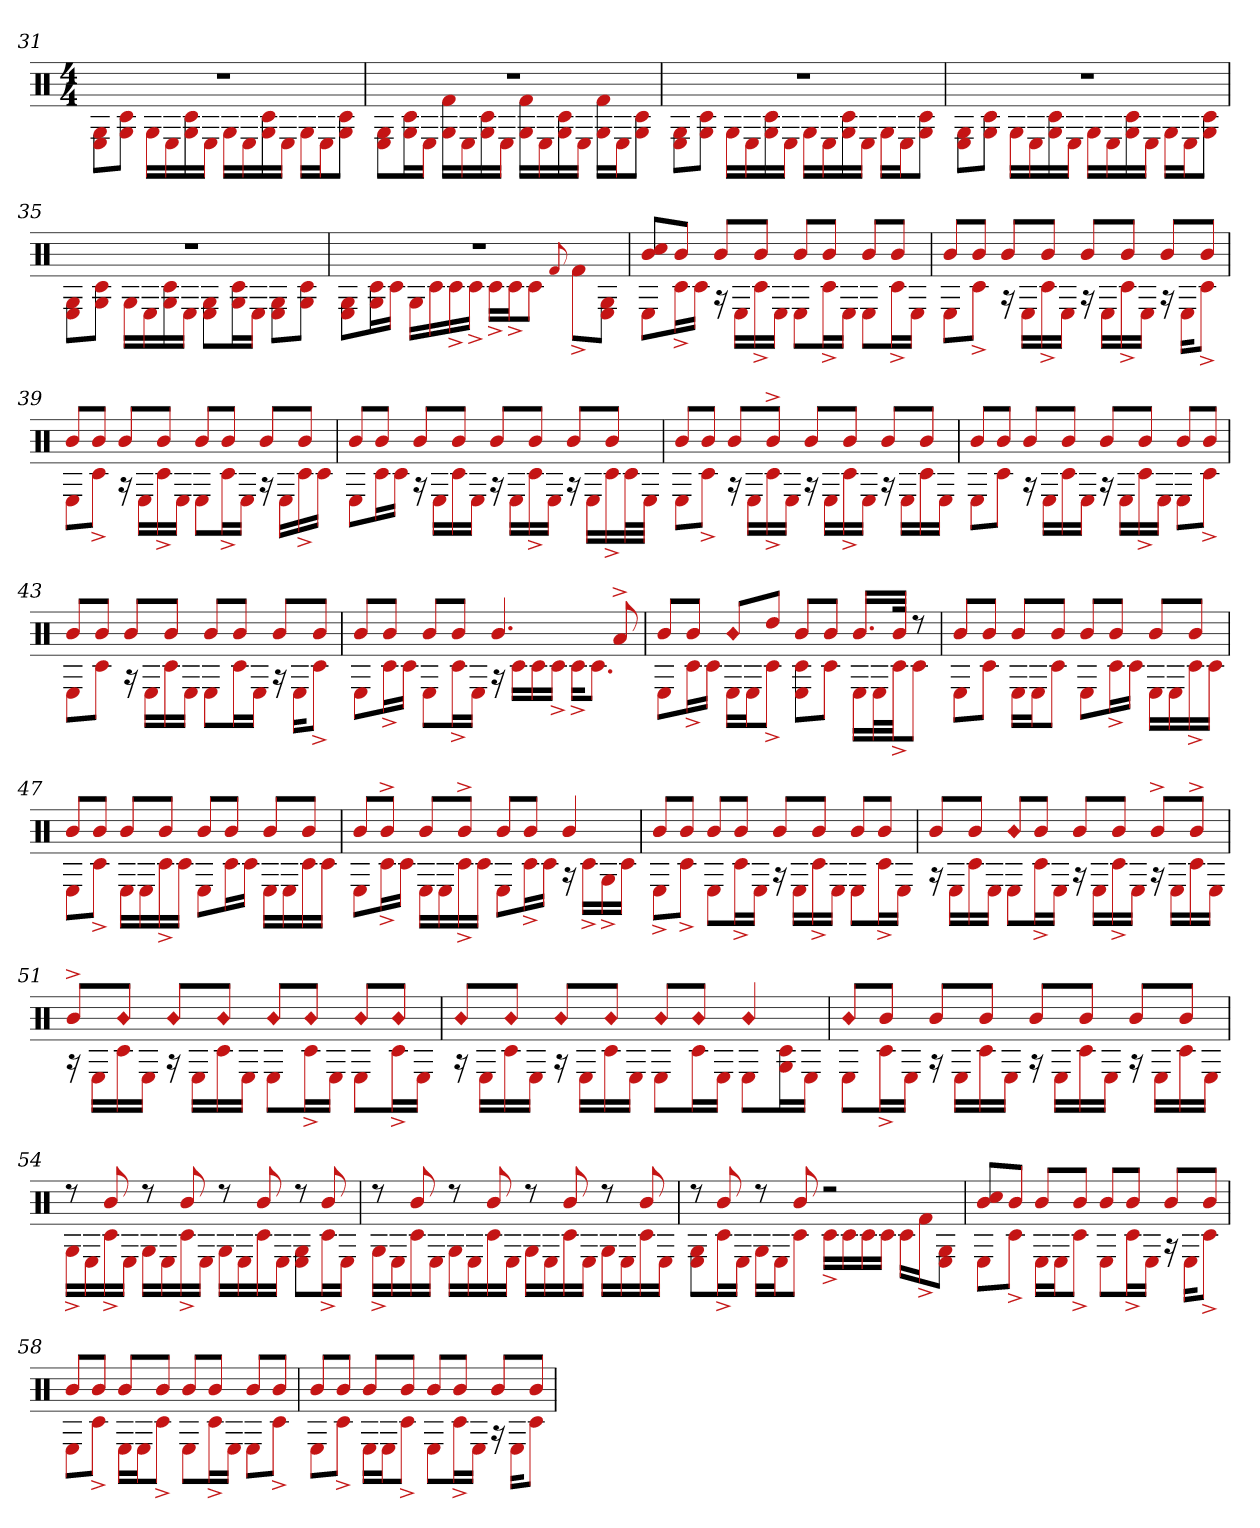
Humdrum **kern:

**kern
*part1
*staff1
*clefX
*k[]
*M4/4
=31
*^
1r	8E 8GL
.	8c# 8GJ
.	16GLL
.	16E
.	16c# 16G
.	16EJJ
.	16GLL
.	16E
.	16c# 16G
.	16EJJ
.	16GLL
.	16EJ
.	8c# 8GJ
=32	=32
1r	8E 8GL
.	16G 16c#L
.	16EJJ
.	16f# 16GLL
.	16E
.	16c# 16G
.	16EJJ
.	16G 16f#LL
.	16E
.	16G 16c#
.	16EJJ
.	16f# 16GLL
.	16EJ
.	8c# 8GJ
=33	=33
1r	8E 8GL
.	8c# 8GJ
.	16GLL
.	16E
.	16c# 16G
.	16EJJ
.	16GLL
.	16E
.	16c# 16G
.	16EJJ
.	16GLL
.	16EJ
.	8c# 8GJ
=34	=34
1r	8E 8GL
.	8c# 8GJ
.	16GLL
.	16E
.	16c# 16G
.	16EJJ
.	16GLL
.	16E
.	16G 16c#
.	16EJJ
.	16GLL
.	16EJ
.	8c# 8GJ
=35	=35
1r	8G 8EL
.	8G 8c#J
.	16GLL
.	16E
.	16c# 16G
.	16EJJ
.	8G 8EL
.	16G 16c#L
.	16EJJ
.	8G 8EL
.	8G 8c#J
=36	=36
1r	8G 8EL
.	16c# 16GL
.	16c#JJ
.	16GLL
.	16c#
.	16c#^
.	16c#^JJ
.	16c#^LL
.	16c#^J
.	8c#J
.	8qqf#
.	8f#^L
.	8G 8EJ
=37	=37
8cc# 8bL	8EL
8bJ	16c#^L
.	16c#JJ
8bL	16r
.	16ELL
8bJ	16c#^
.	16EJJ
8bL	8EL
8bJ	16c#^L
.	16EJJ
8bL	8EL
8bJ	16c#^L
.	16EJJ
=38	=38
8bL	8EL
8bJ	8c#^J
8bL	16r
.	16ELL
8bJ	16c#^
.	16EJJ
8bL	16r
.	16ELL
8bJ	16c#^
.	16EJJ
8bL	16r
.	16EKL
8bJ	8c#^J
=39	=39
8bL	8EL
8bJ	8c#^J
8bL	16r
.	16ELL
8bJ	16c#^
.	16EJJ
8bL	8EL
8bJ	16c#^L
.	16EJJ
8bL	16r
.	16ELL
8bJ	16c#^
.	16c#JJ
=40	=40
8bL	8EL
8bJ	16c#L
.	16c#JJ
8bL	16r
.	16ELL
8bJ	16c#
.	16EJJ
8bL	16r
.	16ELL
8bJ	16c#^
.	16EJJ
8bL	16r
.	16ELL
8bJ	16c#^
.	32c#L
.	32EJJJ
=41	=41
8bL	8EL
8bJ	8c#^J
8bL	16r
.	16ELL
8b^J	16c#^
.	16EJJ
8bL	16r
.	16ELL
8bJ	16c#^
.	16EJJ
8bL	16r
.	16ELL
8bJ	16c#
.	16EJJ
=42	=42
8bL	8EL
8bJ	8c#J
8bL	16r
.	16ELL
8bJ	16c#
.	16EJJ
8bL	16r
.	16ELL
8bJ	16c#^
.	16EJJ
8bL	8EL
8bJ	8c#^J
=43	=43
8bL	8EL
8bJ	8c#J
8bL	16r
.	16ELL
8bJ	16c#
.	16EJJ
8bL	8EL
8bJ	16c#L
.	16EJJ
8bL	16r
.	16EKL
8bJ	8c#^J
=44	=44
8bL	8EL
8bJ	16c#^L
.	16c#JJ
8bL	8EL
8bJ	16c#^L
.	16EJJ
4.b	16r
.	16c#LL
.	16c#
.	16c#^JJ
.	16c#^KL
.	8.c#J
8a^	.
=45	=45
8bL	8EL
8bJ	16c#^L
.	16c#JJ
!LO:N:head=diamond	!
8bL	16ELL
.	16EJ
8ddJ	8c#^J
8bL	8c# 8EL
8bJ	8c#J
16.bLL	16ELL
.	32EL
32bJJk	32c#^JJ
8r	8c#J
=46	=46
8bL	8EL
8bJ	8c#J
8bL	16ELL
.	16EJ
8bJ	8c#J
8bL	8EL
8bJ	16c#^L
.	16c#JJ
8bL	16ELL
.	16E
8bJ	16c#^
.	16c#JJ
=47	=47
8bL	8EL
8bJ	8c#^J
8bL	16ELL
.	16E
8bJ	16c#^
.	16c#JJ
8bL	8EL
8bJ	16c#L
.	16c#JJ
8bL	16ELL
.	16E
8bJ	16c#
.	16c#JJ
=48	=48
8bL	8EL
8b^J	16c#^L
.	16c#JJ
8bL	16ELL
.	16E
8b^J	16c#^
.	16c#JJ
8bL	8EL
8bJ	16c#^L
.	16c#JJ
4b	16r
.	16c#^LL
.	16G^
.	16c#JJ
=49	=49
8bL	8E^L
8bJ	8c#^J
8bL	8EL
8bJ	16c#^L
.	16EJJ
8bL	16r
.	16ELL
8bJ	16c#^
.	16EJJ
8bL	8EL
8bJ	16c#^L
.	16EJJ
=50	=50
8bL	16r
.	16ELL
8bJ	16c#
.	16EJJ
!LO:N:head=diamond	!
8bL	8EL
8bJ	16c#^L
.	16EJJ
8bL	16r
.	16ELL
8bJ	16c#^
.	16EJJ
8b^L	16r
.	16ELL
8b^J	16c#
.	16EJJ
=51	=51
8b^L	16r
.	16ELL
!LO:N:head=diamond	!
8bJ	16c#
.	16EJJ
!LO:N:head=diamond	!
8bL	16r
.	16ELL
!LO:N:head=diamond	!
8bJ	16c#
.	16EJJ
!LO:N:head=diamond	!
8bL	8EL
!LO:N:head=diamond	!
8bJ	16c#^L
.	16EJJ
!LO:N:head=diamond	!
8bL	8EL
!LO:N:head=diamond	!
8bJ	16c#^L
.	16EJJ
=52	=52
!LO:N:head=diamond	!
8bL	16r
.	16ELL
!LO:N:head=diamond	!
8bJ	16c#
.	16EJJ
!LO:N:head=diamond	!
8bL	16r
.	16ELL
!LO:N:head=diamond	!
8bJ	16c#
.	16EJJ
!LO:N:head=diamond	!
8bL	8EL
!LO:N:head=diamond	!
8bJ	16c#L
.	16EJJ
!LO:N:head=diamond	!
4b	8EL
.	16c# 16GL
.	16EJJ
=53	=53
!LO:N:head=diamond	!
8bL	8EL
8bJ	16c#^L
.	16EJJ
8bL	16r
.	16ELL
8bJ	16c#
.	16EJJ
8bL	16r
.	16ELL
8bJ	16c#
.	16EJJ
8bL	16r
.	16ELL
8bJ	16c#
.	16EJJ
=54	=54
8r	16G^LL
.	16E
8b	16c#^
.	16EJJ
8r	16GLL
.	16E
8b	16c#^
.	16EJJ
8r	16GLL
.	16E
8b	16c#
.	16EJJ
8r	8G 8EL
8b	16c#^L
.	16EJJ
=55	=55
8r	16G^LL
.	16E
8b	16c#
.	16EJJ
8r	16GLL
.	16E
8b	16c#
.	16EJJ
8r	16GLL
.	16E
8b	16c#
.	16EJJ
8r	16GLL
.	16E
8b	16c#
.	16EJJ
=56	=56
8r	8G 8EL
8b	16c#^L
.	16EJJ
8r	16GLL
.	16EJ
8b	8c#J
2r	16c#^LL
.	16c#
.	16c#
.	16c#JJ
.	16c#LL
.	16f#^J
.	8G 8EJ
=57	=57
8b 8cc#L	8EL
8bJ	8c#^J
8bL	16ELL
.	16EJ
8bJ	8c#^J
8bL	8EL
8bJ	16c#^L
.	16EJJ
8bL	16r
.	16EKL
8bJ	8c#^J
=58	=58
8bL	8EL
8bJ	8c#^J
8bL	16ELL
.	16EJ
8bJ	8c#^J
8bL	8EL
8bJ	16c#^L
.	16EJJ
8bL	8EL
8bJ	8c#^J
=59	=59
8bL	8EL
8bJ	8c#^J
8bL	16ELL
.	16EJ
8bJ	8c#^J
8bL	8EL
8bJ	16c#^L
.	16EJJ
8bL	16r
.	16EKL
8bJ	8c#J
*v	*v
=
*-
